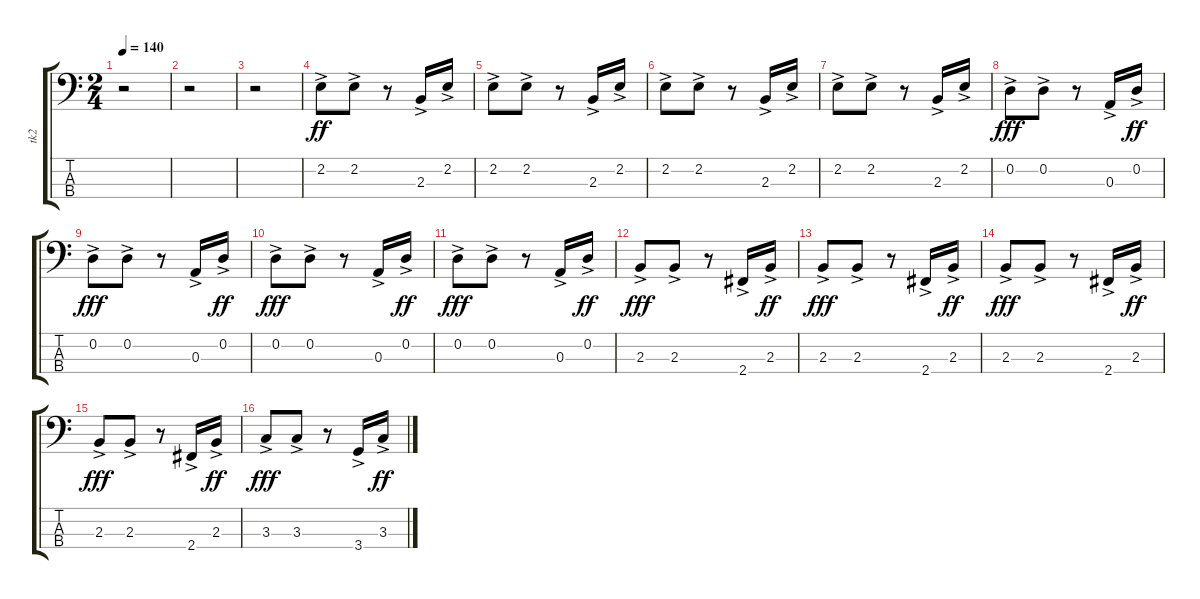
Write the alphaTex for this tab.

\track ("tk2" "tk2") {instrument electricbassfinger}
\staff {score tabs}
\tuning (G2 D2 A1 E1) {hide}
\ts (2 4)
\tempo 140
\clef f4
\ks c
r.2{dy ff instrument electricbassfinger} |
r.2 |
r.2 |
2.2{ac}.8{balance 8} 2.2{ac}.8 r.8 2.3{ac}.16 2.2{ac}.16 |
2.2{ac}.8{balance 8} 2.2{ac}.8 r.8 2.3{ac}.16 2.2{ac}.16 |
2.2{ac}.8{balance 8} 2.2{ac}.8 r.8 2.3{ac}.16 2.2{ac}.16 |
2.2{ac}.8{balance 8} 2.2{ac}.8 r.8 2.3{ac}.16 2.2{ac}.16 |
0.2{ac}.8{dy fff} 0.2{ac}.8 r.8 0.3{ac}.16 0.2{ac}.16{dy ff} |
0.2{ac}.8{dy fff} 0.2{ac}.8 r.8 0.3{ac}.16 0.2{ac}.16{dy ff} |
0.2{ac}.8{dy fff} 0.2{ac}.8 r.8 0.3{ac}.16 0.2{ac}.16{dy ff} |
0.2{ac}.8{dy fff} 0.2{ac}.8 r.8 0.3{ac}.16 0.2{ac}.16{dy ff} |
2.3{ac}.8{dy fff} 2.3{ac}.8 r.8 2.4{ac}.16 2.3{ac}.16{dy ff} |
2.3{ac}.8{dy fff} 2.3{ac}.8 r.8 2.4{ac}.16 2.3{ac}.16{dy ff} |
2.3{ac}.8{dy fff} 2.3{ac}.8 r.8 2.4{ac}.16 2.3{ac}.16{dy ff} |
2.3{ac}.8{dy fff} 2.3{ac}.8 r.8 2.4{ac}.16 2.3{ac}.16{dy ff} |
3.3{ac}.8{dy fff} 3.3{ac}.8 r.8 3.4{ac}.16 3.3{ac}.16{dy ff}
